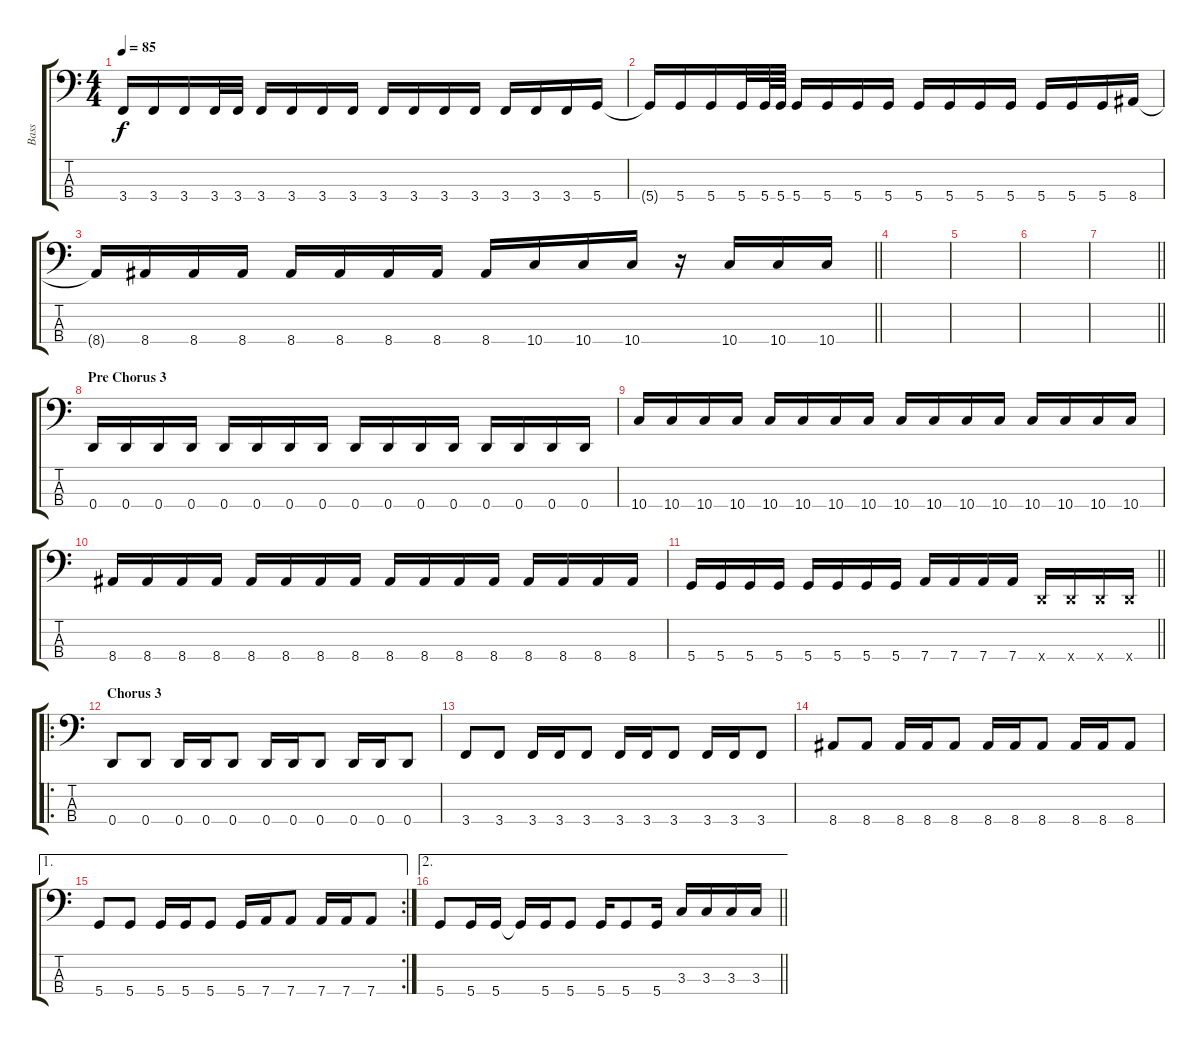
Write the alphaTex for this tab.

\track ("Bass" "Bass") {instrument electricbasspick}
\staff {score tabs}
\tuning (G2 D2 A1 D1) {hide}
\ts (4 4)
\tempo 85
\clef f4
\ks c
3.4{t}.16{dy f} 3.4.16 3.4.16 3.4.32 3.4.32 3.4.16 3.4.16 3.4.16 3.4.16 3.4.16 3.4.16 3.4.16 3.4.16 3.4.16 3.4.16 3.4.16 5.4.16 |
5.4{t}.16 5.4.16 5.4.16 5.4.32 5.4.64 5.4.64 5.4.16 5.4.16 5.4.16 5.4.16 5.4.16 5.4.16 5.4.16 5.4.16 5.4.16 5.4.16 5.4.16 8.4.16 |
\barLineRight lightlight
8.4{t}.16 8.4.16 8.4.16 8.4.16 8.4.16 8.4.16 8.4.16 8.4.16 8.4.16 10.4.16 10.4.16 10.4.16 r.16 10.4.16 10.4.16 10.4.16 |
|
|
|
\barLineRight lightlight
|
\section ("" "Pre Chorus 3")
0.4.16 0.4.16 0.4.16 0.4.16 0.4.16 0.4.16 0.4.16 0.4.16 0.4.16 0.4.16 0.4.16 0.4.16 0.4.16 0.4.16 0.4.16 0.4.16 |
10.4.16 10.4.16 10.4.16 10.4.16 10.4.16 10.4.16 10.4.16 10.4.16 10.4.16 10.4.16 10.4.16 10.4.16 10.4.16 10.4.16 10.4.16 10.4.16 |
8.4.16 8.4.16 8.4.16 8.4.16 8.4.16 8.4.16 8.4.16 8.4.16 8.4.16 8.4.16 8.4.16 8.4.16 8.4.16 8.4.16 8.4.16 8.4.16 |
\barLineRight lightlight
5.4.16 5.4.16 5.4.16 5.4.16 5.4.16 5.4.16 5.4.16 5.4.16 7.4.16 7.4.16 7.4.16 7.4.16 0.4{x}.16 0.4{x}.16 0.4{x}.16 0.4{x}.16 |
\ro
\section ("" "Chorus 3")
0.4.8 0.4.8 0.4.16 0.4.16 0.4.8 0.4.16 0.4.16 0.4.8 0.4.16 0.4.16 0.4.8 |
3.4.8 3.4.8 3.4.16 3.4.16 3.4.8 3.4.16 3.4.16 3.4.8 3.4.16 3.4.16 3.4.8 |
8.4.8 8.4.8 8.4.16 8.4.16 8.4.8 8.4.16 8.4.16 8.4.8 8.4.16 8.4.16 8.4.8 |
\ae 1
\rc 2
5.4.8 5.4.8 5.4.16 5.4.16 5.4.8 5.4.16 7.4.16 7.4.8 7.4.16 7.4.16 7.4.8 |
\ae 2
\barLineRight lightlight
5.4.8 5.4.16 5.4.16 5.4{t}.16 5.4.16 5.4.8 5.4.16 5.4.8 5.4.16 3.3.16 3.3.16 3.3.16 3.3.16
